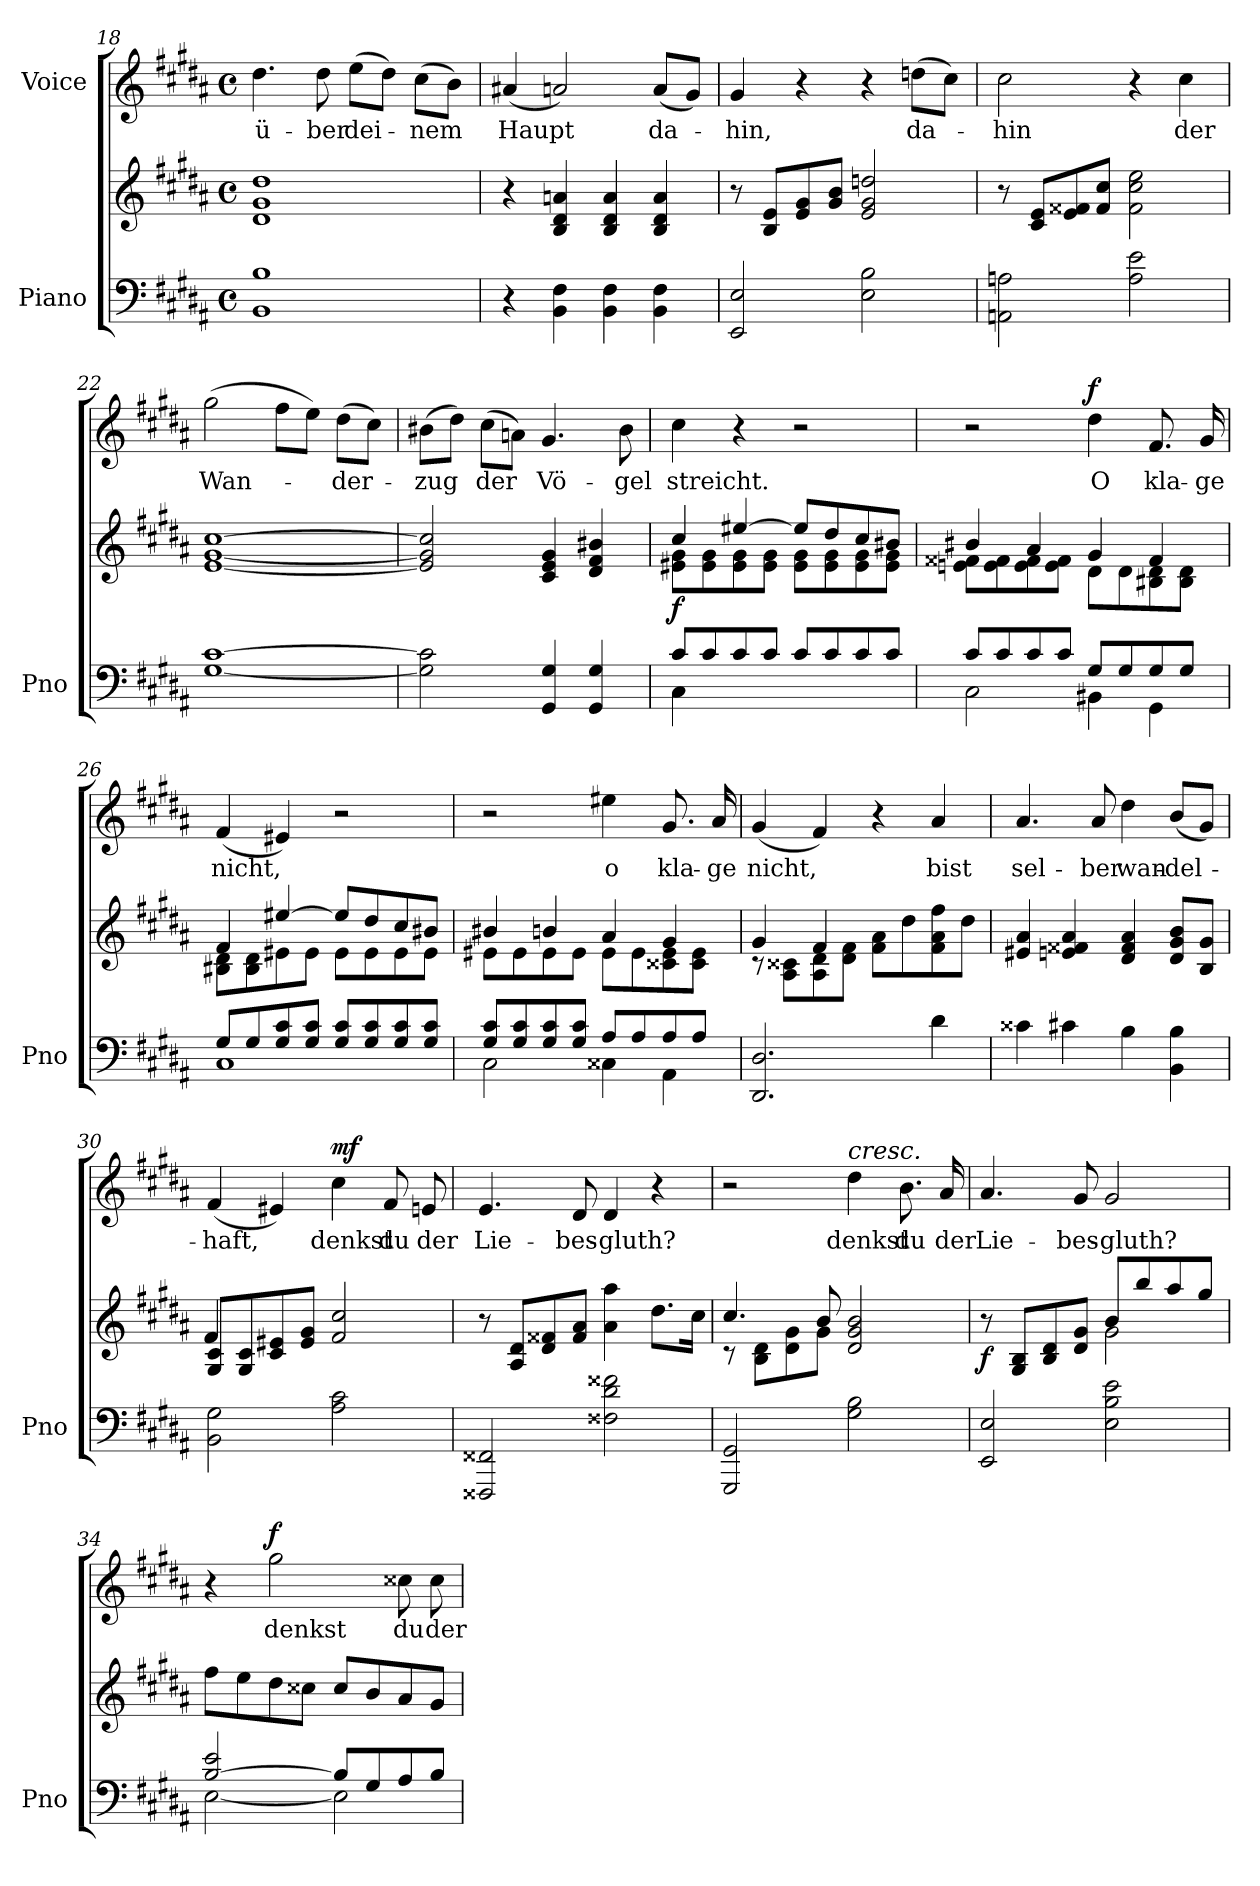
**kern	**kern	**dynam	**kern	**text	**dynam
*part2	*part2	*part2	*part1	*part1	*part1
*staff3	*staff2	*staff2/3	*staff1	*staff1	*staff1
*I"Piano	*	*	*I"Voice	*	*
*I'Pno	*	*	*	*	*
!!LO:LB:g=z
*clefF4	*clefG2	*	*clefG2	*	*
*k[f#c#g#d#a#]	*k[f#c#g#d#a#]	*	*k[f#c#g#d#a#]	*	*
*M4/4	*M4/4	*	*M4/4	*	*
*met(c)	*met(c)	*	*met(c)	*	*
=18	=18	=18	=18	=18	=18
!	!	!	!	!LO:LY:b	!
1BB 1B	1d# 1g# 1dd#	.	4.dd#\	ü-	.
!	!	!	!	!LO:LY:b	!
.	.	.	8dd#\	-ber	.
!	!	!	!	!LO:LY:b	!
.	.	.	(>8ee\L	dei-	.
.	.	.	8dd#\J)	.	.
!	!	!	!	!LO:LY:b	!
.	.	.	(>8cc#\L	-nem	.
.	.	.	8b\J)	.	.
=19	=19	=19	=19	=19	=19
!	!	!	!	!LO:LY:b	!
4r	4r	.	(<4a#X/	Haupt	.
4BB\ 4F#\	4B/ 4d#/ 4an/	.	2an/)	.	.
4BB\ 4F#\	4B/ 4d#/ 4a/	.	.	.	.
!	!	!	!	!LO:LY:b	!
4BB\ 4F#\	4B/ 4d#/ 4a/	.	(<8a/L	da-	.
.	.	.	8g#/J)	.	.
=20	=20	=20	=20	=20	=20
!	!	!	!	!LO:LY:b	!
2EE/ 2E/	8r	.	4g#/	-hin,	.
.	8B/ 8e/L	.	.	.	.
.	8e/ 8g#/	.	4r	.	.
.	8g#/ 8b/J	.	.	.	.
2E\ 2B\	2e/ 2g#/ 2ddn/	.	4r	.	.
!	!	!	!	!LO:LY:b	!
.	.	.	(>8ddn\L	da-	.
.	.	.	8cc#\J)	.	.
=21	=21	=21	=21	=21	=21
!	!	!	!	!LO:LY:b	!
2AAn\ 2An\	8r	.	2cc#\	-hin	.
.	8c#/ 8e/L	.	.	.	.
.	8e/ 8f##X/	.	.	.	.
.	8f##/ 8cc#/J	.	.	.	.
2A\ 2e\	2f##\ 2cc#\ 2ee\	.	4r	.	.
!	!	!	!	!LO:LY:b	!
.	.	.	4cc#\	der	.
=22	=22	=22	=22	=22	=22
!	!	!	!	!LO:LY:b	!
[1G# [1c#	[1e [1g# [1cc#	.	(>2gg#\	Wan-	.
.	.	.	8ff#\L	.	.
.	.	.	8ee\J)	.	.
!	!	!	!	!LO:LY:b	!
.	.	.	(>8dd#\L	-der-	.
.	.	.	8cc#\J)	.	.
!!LO:LB:g=z
=23	=23	=23	=23	=23	=23
!	!	!	!	!LO:LY:b	!
2G#\] 2c#\]	2e/] 2g#/] 2cc#/]	.	(>8b#X\L	-zug	.
.	.	.	8dd#\J)	.	.
!	!	!	!	!LO:LY:b	!
.	.	.	(>8cc#\L	der	.
.	.	.	8an\J)	.	.
!	!	!	!	!LO:LY:b	!
4GG#/ 4G#/	4c#/ 4e/ 4g#/	.	4.g#/	Vö-	.
4GG#/ 4G#/	4d#/ 4f#/ 4b#X/	.	.	.	.
!	!	!	!	!LO:LY:b	!
.	.	.	8b#\	-gel	.
=24	=24	=24	=24	=24	=24
*^	*^	*	*	*	*
!	!	!	!	!LO:DY:b	!	!LO:LY:b	!
8c#/L	4C#\	4cc#/	8e#X\ 8g#\L	f	4cc#\	streicht.	.
8c#/	.	.	8e#\ 8g#\	.	.	.	.
8c#/	4ryy	[4ee#X/	8e#\ 8g#\	.	4r	.	.
8c#/J	.	.	8e#\ 8g#\J	.	.	.	.
8c#/L	2ryy	8ee#/L]	8e#\ 8g#\L	.	2r	.	.
8c#/	.	8dd#/	8e#\ 8g#\	.	.	.	.
8c#/	.	8cc#/	8e#\ 8g#\	.	.	.	.
8c#/J	.	8b#X/J	8e#\ 8g#\J	.	.	.	.
=25	=25	=25	=25	=25	=25	=25	=25
8c#/L	2C#\	4b#X/	8en\ 8f##X\L	.	2r	.	.
8c#/	.	.	8e\ 8f##\	.	.	.	.
8c#/	.	4a#/	8e\ 8f##\	.	.	.	.
8c#/J	.	.	8e\ 8f##\J	.	.	.	.
!	!	!	!	!	!	!LO:LY:b	!LO:DY:a
8G#/L	4BB#X\	4g#/	8d#\L	.	4dd#\	O	f
8G#/	.	.	8d#\	.	.	.	.
!	!	!	!	!	!	!LO:LY:b	!
8G#/	4GG#\	4f##/	8B#X\ 8d#\	.	8.f#/	kla-	.
8G#/J	.	.	8B#\ 8d#\J	.	.	.	.
!	!	!	!	!	!	!LO:LY:b	!
.	.	.	.	.	16g#/	-ge	.
=26	=26	=26	=26	=26	=26	=26	=26
!	!	!	!	!	!	!LO:LY:b	!
8G#/L	1C#	4f#/	8B#X\ 8d#\L	.	(<4f#/	nicht,	.
8G#/	.	.	8B#\ 8d#\	.	.	.	.
8G#/ 8c#/	.	[4ee#X/	8e#X\	.	4e#X/)	.	.
8G#/ 8c#/J	.	.	8e#\J	.	.	.	.
8G#/ 8c#/L	.	8ee#/L]	8e#\L	.	2r	.	.
8G#/ 8c#/	.	8dd#/	8e#\	.	.	.	.
8G#/ 8c#/	.	8cc#/	8e#\	.	.	.	.
8G#/ 8c#/J	.	8b#X/J	8e#\J	.	.	.	.
!!LO:LB:g=z
=27	=27	=27	=27	=27	=27	=27	=27
8G#/ 8c#/L	2C#\	4b#X/	8e#X\L	.	2r	.	.
8G#/ 8c#/	.	.	8e#\	.	.	.	.
8G#/ 8c#/	.	4bn/	8e#\	.	.	.	.
8G#/ 8c#/J	.	.	8e#\J	.	.	.	.
!	!	!	!	!	!	!LO:LY:b	!
8A#/L	4C##X\	4a#/	8e#\L	.	4ee#X\	o	.
8A#/	.	.	8e#\	.	.	.	.
!	!	!	!	!	!	!LO:LY:b	!
8A#/	4AA#\	4g#/	8c##X\ 8e#\	.	8.g#/	kla-	.
8A#/J	.	.	8c##\ 8e#\J	.	.	.	.
!	!	!	!	!	!	!LO:LY:b	!
.	.	.	.	.	16a#/	-ge	.
*v	*v	*	*	*	*	*	*
=28	=28	=28	=28	=28	=28	=28
!	!	!	!	!	!LO:LY:b	!
2.DD#/ 2.D#/	4g#/	8r	.	(<4g#/	nicht,	.
.	.	8A#\ 8c##X\L	.	.	.	.
.	4f#/	8A#\ 8d#\	.	4f#/)	.	.
.	.	8d#\ 8f#\J	.	.	.	.
.	2ryy	8f#\ 8a#\L	.	4r	.	.
.	.	8dd#\	.	.	.	.
!	!	!	!	!	!LO:LY:b	!
4d#\	.	8f#\ 8a#\ 8ff#\	.	4a#/	bist	.
.	.	8dd#\J	.	.	.	.
=29	=29	=29	=29	=29	=29	=29
!	!	!	!	!	!LO:LY:b	!
*	*v	*v	*	*	*	*
4c##X\	4e#X/ 4a#/	.	4.a#/	sel-	.
4c#X\	4en/ 4f##X/ 4a#/	.	.	.	.
!	!	!	!	!LO:LY:b	!
.	.	.	8a#/	-ber	.
!	!	!	!	!LO:LY:b	!
4B\	4d#/ 4f##/ 4a#/	.	4dd#\	wan-	.
!	!	!	!	!LO:LY:b	!
4BB\ 4B\	8d#/ 8g#/ 8b/L	.	(<8b/L	-del-	.
.	8B/ 8g#/J	.	8g#/J)	.	.
=30	=30	=30	=30	=30	=30
*	*^	*	*	*	*
!	!	!	!	!	!LO:LY:b	!
2BB\ 2G#\	8G#/ 8c#/L	4f#/	.	(<4f#/	-haft,	.
.	8G#/ 8c#/	.	.	.	.	.
.	8c#/ 8e#X/	4ryy	.	4e#X/)	.	.
.	8e#/ 8g#/J	.	.	.	.	.
!	!	!	!	!	!LO:LY:b	!LO:DY:a
2A#\ 2c#\	2f#/ 2cc#/	2ryy	.	4cc#\	denkst	mf
!	!	!	!	!	!LO:LY:b	!
.	.	.	.	8f#/	du	.
!	!	!	!	!	!LO:LY:b	!
.	.	.	.	8en/	der	.
*	*v	*v	*	*	*	*
!!LO:PB:g=z
=31	=31	=31	=31	=31	=31
!	!	!	!	!LO:LY:b	!
2FFF##X/ 2FF##X/	8r	.	4.e/	Lie-	.
.	8A#/ 8d#/L	.	.	.	.
.	8d#/ 8f##X/	.	.	.	.
!	!	!	!	!LO:LY:b	!
.	8f##/ 8a#/J	.	8d#/	-bes-	.
!	!	!	!	!LO:LY:b	!
2F##X\ 2d#\ 2f##X\	4a#\ 4aa#\	.	4d#/	-gluth?	.
.	8.dd#\L	.	4r	.	.
.	16cc#\Jk	.	.	.	.
=32	=32	=32	=32	=32	=32
*	*^	*	*	*	*
2GGG#/ 2GG#/	4.cc#/	8r	.	2r	.	.
.	.	8B\ 8d#\L	.	.	.	.
.	.	8d#\ 8g#\	.	.	.	.
.	8b/	8g#\J	.	.	.	.
!	!	!	!	!LO:TX:a:i:t=cresc.	!	!
!	!	!	!	!	!LO:LY:b	!
2G#\ 2B\	2d#/ 2g#/ 2b/	2ryy	.	4dd#\	denkst	.
!	!	!	!	!	!LO:LY:b	!
.	.	.	.	8.b\	du	.
!	!	!	!	!	!LO:LY:b	!
.	.	.	.	16a#/	der	.
=33	=33	=33	=33	=33	=33	=33
!	!	!	!LO:DY:b	!	!LO:LY:b	!
2EE/ 2E/	8r	2ryy	f	4.a#/	Lie-	.
.	8G#/ 8B/L	.	.	.	.	.
.	8B/ 8d#/	.	.	.	.	.
!	!	!	!	!	!LO:LY:b	!
.	8d#/ 8g#/J	.	.	8g#/	-bes-	.
!	!	!	!	!	!LO:LY:b	!
2E\ 2B\ 2e\	8b/L	2g#\	.	2g#/	-gluth?	.
.	8bb/	.	.	.	.	.
.	8aa#/	.	.	.	.	.
.	8gg#/J	.	.	.	.	.
*	*v	*v	*	*	*	*
=34	=34	=34	=34	=34	=34
*^	*	*	*	*	*
[2B/ 2e/	[2E\	8ff#\L	.	4r	.	.
.	.	8ee\	.	.	.	.
!	!	!	!	!	!LO:LY:b	!LO:DY:a
.	.	8dd#\	.	2gg#\	denkst	f
.	.	8cc##X\J	.	.	.	.
8B/L]	2E\]	8cc##/L	.	.	.	.
8G#/	.	8b/	.	.	.	.
!	!	!	!	!	!LO:LY:b	!
8A#/	.	8a#/	.	8cc##X\	du	.
!	!	!	!	!	!LO:LY:b	!
8B/J	.	8g#/J	.	8cc##\	der	.
*v	*v	*	*	*	*	*
=	=	=	=	=	=
*-	*-	*-	*-	*-	*-
